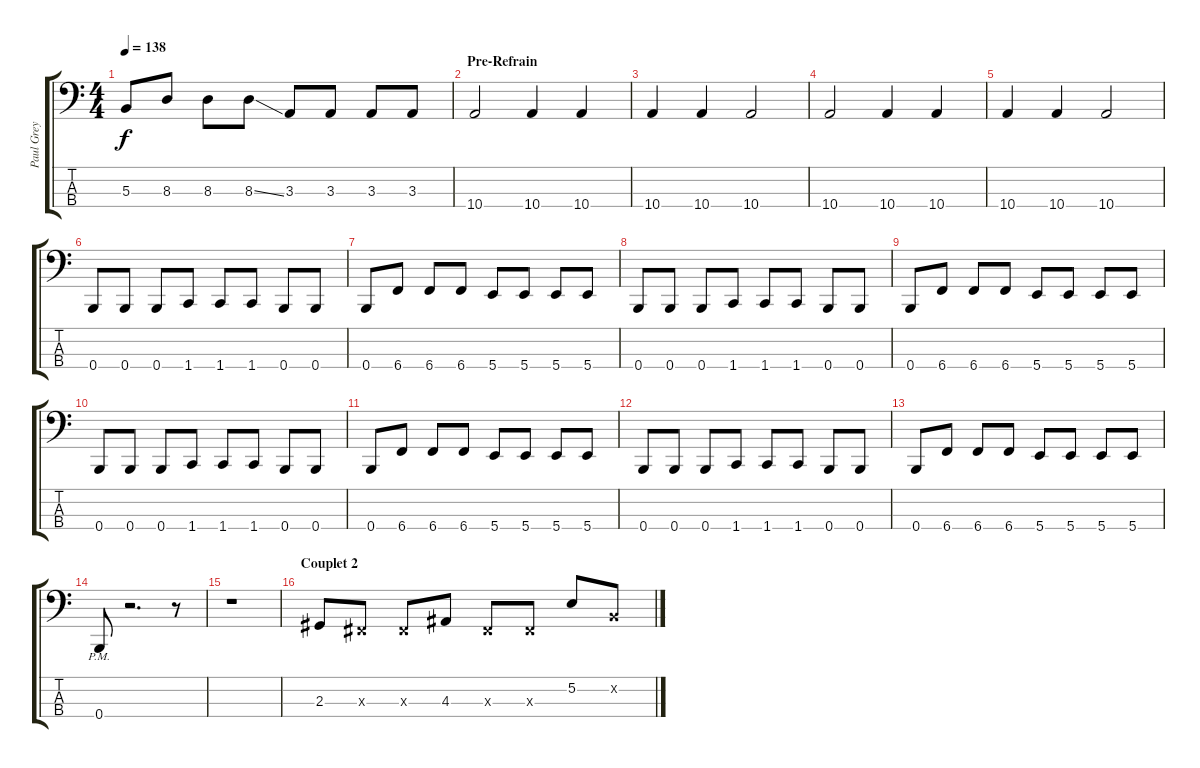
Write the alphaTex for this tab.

\track ("Paul Grey" "Paul Grey") {instrument electricbassfinger}
\staff {score tabs}
\tuning (E2 B1 Gb1 B0) {hide}
\ts (4 4)
\tempo 138
\clef f4
\ks c
5.3.8{dy f} 8.3.8 8.3.8 8.3{ss}.8 3.3.8 3.3.8 3.3.8 3.3.8 |
\section ("" "Pre-Refrain")
10.4.2 10.4.4 10.4.4 |
10.4.4 10.4.4 10.4.2 |
10.4.2 10.4.4 10.4.4 |
10.4.4 10.4.4 10.4.2 |
0.4.8 0.4.8 0.4.8 1.4.8 1.4.8 1.4.8 0.4.8 0.4.8 |
0.4.8 6.4.8 6.4.8 6.4.8 5.4.8 5.4.8 5.4.8 5.4.8 |
0.4.8 0.4.8 0.4.8 1.4.8 1.4.8 1.4.8 0.4.8 0.4.8 |
0.4.8 6.4.8 6.4.8 6.4.8 5.4.8 5.4.8 5.4.8 5.4.8 |
0.4.8 0.4.8 0.4.8 1.4.8 1.4.8 1.4.8 0.4.8 0.4.8 |
0.4.8 6.4.8 6.4.8 6.4.8 5.4.8 5.4.8 5.4.8 5.4.8 |
0.4.8 0.4.8 0.4.8 1.4.8 1.4.8 1.4.8 0.4.8 0.4.8 |
0.4.8 6.4.8 6.4.8 6.4.8 5.4.8 5.4.8 5.4.8 5.4.8 |
0.4{pm}.8 r.2{d} r.8 |
r.1 |
\section ("" "Couplet 2")
2.3.8 0.3{x}.8 0.3{x}.8 4.3.8 0.3{x}.8 0.3{x}.8 5.2.8 0.2{x}.8
